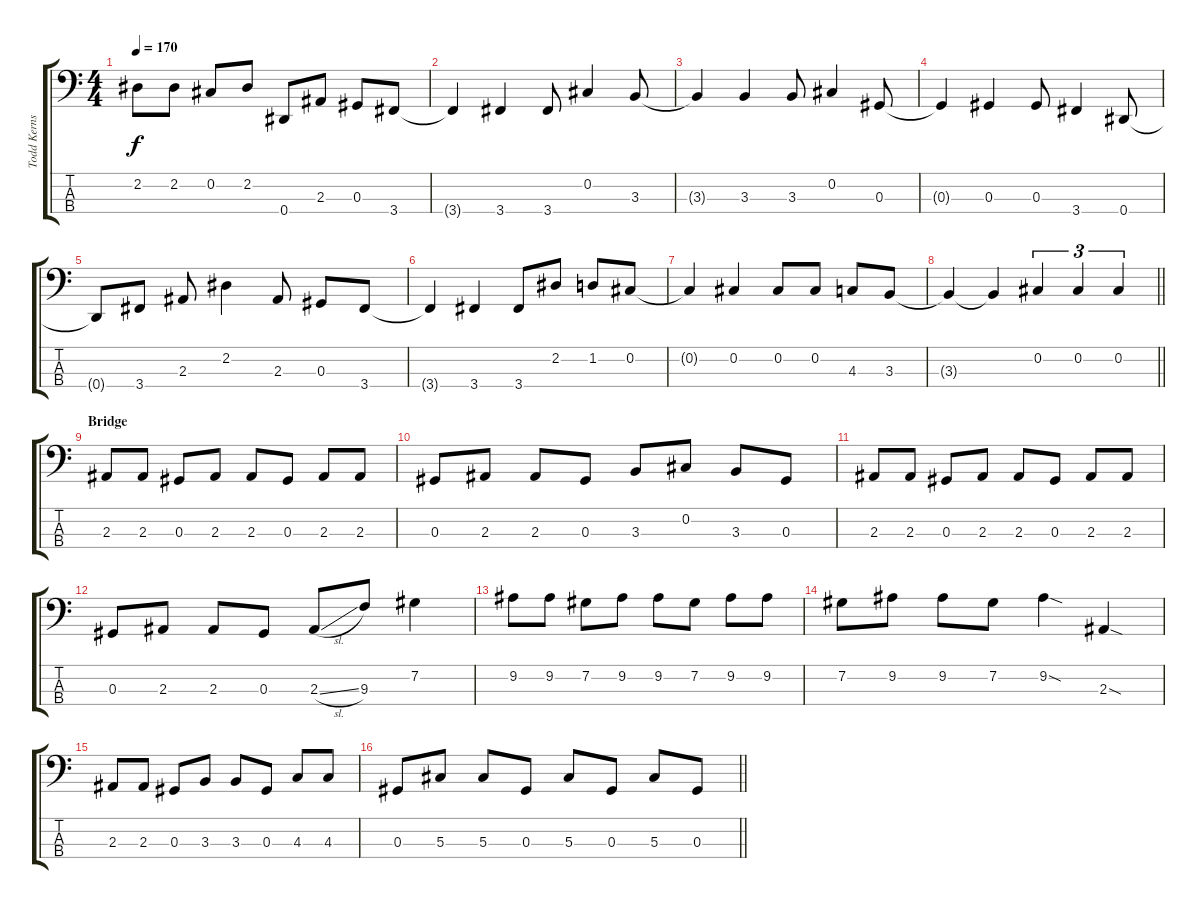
\track ("Todd Kerns" "Todd Kerns") {instrument electricbasspick}
\staff {score tabs}
\tuning (Gb2 Db2 Ab1 Eb1) {hide}
\ts (4 4)
\tempo 170
\clef f4
\ks c
2.2{t}.8{dy f} 2.2.8 0.2.8 2.2.8 0.4.8 2.3.8 0.3.8 3.4.8 |
3.4{t}.4 3.4.4 3.4.8 0.2.4 3.3.8 |
3.3{t}.4 3.3.4 3.3.8 0.2.4 0.3.8 |
0.3{t}.4 0.3.4 0.3.8 3.4.4 0.4.8 |
0.4{t}.8 3.4.8 2.3.8 2.2.4 2.3.8 0.3.8 3.4.8 |
3.4{t}.4 3.4.4 3.4.8 2.2.8 1.2.8 0.2.8 |
0.2{t}.4 0.2.4 0.2.8 0.2.8 4.3.8 3.3.8 |
\barLineRight lightlight
3.3{t}.4 3.3{t}.4 0.2.4{tu (3 2)} 0.2.4{tu (3 2)} 0.2.4{tu (3 2)} |
\section ("" "Bridge")
2.3.8 2.3.8 0.3.8 2.3.8 2.3.8 0.3.8 2.3.8 2.3.8 |
0.3.8 2.3.8 2.3.8 0.3.8 3.3.8 0.2.8 3.3.8 0.3.8 |
2.3.8 2.3.8 0.3.8 2.3.8 2.3.8 0.3.8 2.3.8 2.3.8 |
0.3.8 2.3.8 2.3.8 0.3.8 2.3{sl}.8 9.3.8 7.2.4 |
9.2.8 9.2.8 7.2.8 9.2.8 9.2.8 7.2.8 9.2.8 9.2.8 |
7.2.8 9.2.8 9.2.8 7.2.8 9.2{sod}.4 2.3{sod}.4 |
2.3.8 2.3.8 0.3.8 3.3.8 3.3.8 0.3.8 4.3.8 4.3.8 |
\barLineRight lightlight
0.3.8 5.3.8 5.3.8 0.3.8 5.3.8 0.3.8 5.3.8 0.3.8
